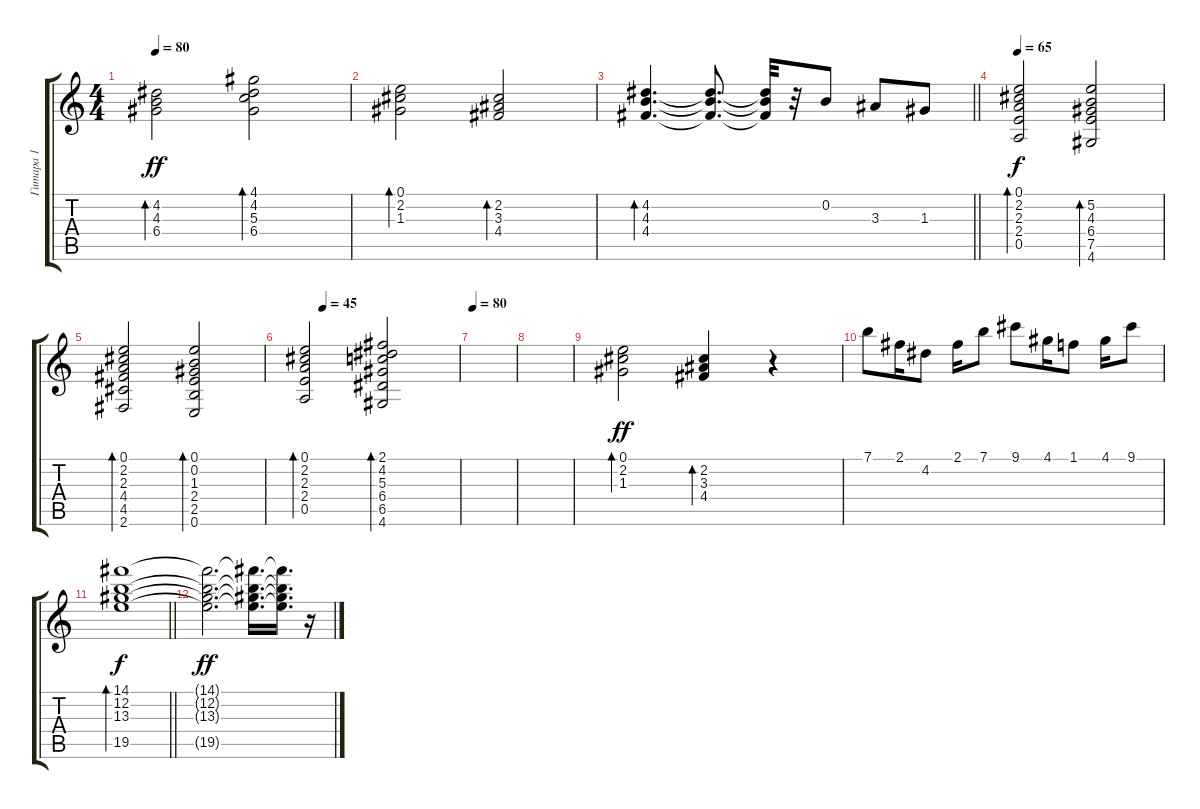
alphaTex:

\track ("Гитара 1" "Гитара 1") {instrument electricguitarjazz}
\staff {score tabs}
\tuning (E4 B3 G3 D3 A2 E2) {hide}
\ts (4 4)
\tempo 80
\clef g2
\ks c
(4.2 4.3 6.4).2{bd 120 dy ff} (4.1 4.2 5.3 6.4).2{bd 120} |
(0.1 2.2 1.3).2{bd 120} (2.2 3.3 4.4).2{bd 120} |
\barLineRight lightlight
(4.2 4.3 4.4).4{d bd 120} (4.2{t} 4.3{t} 4.4{t}).8{d} (4.2{t} 4.3{t} 4.4{t}).32 r.32 0.2.8{volume 13} 3.3.8 1.3.8 |
\tempo 65
(0.1 2.2 2.3 2.4 0.5).2{bd 120 dy f volume 13} (5.2 4.3 6.4 7.5 4.6).2{bd 120} |
(0.1 2.2 2.3 4.4 4.5 2.6).2{bd 120} (0.1 0.2 1.3 2.4 2.5 0.6).2{bd 120} |
\tempo (45 0.125)
(0.1 2.2 2.3 2.4 0.5).2{bd 120} (2.1 4.2 5.3 6.4 6.5 4.6).2{bd 120} |
\tempo 80
|
|
(0.1 2.2 1.3).2{bd 120 dy ff volume 10} (2.2 3.3 4.4).4{bd 120} r.4 |
7.1.8{volume 13} 2.1.16 4.2.8 2.1.16 7.1.8 9.1.8 4.1.16 1.1.8 4.1.16 9.1.8 |
\barLineRight lightlight
(14.1 12.2 13.3 19.5).1{bd 120 dy f} |
(14.1{t} 12.2{t} 13.3{t} 19.5{t}).2{d dy ff} (14.1{t} 12.2{t} 13.3{t} 19.5{t}).16{d} (14.1{t} 12.2{t} 13.3{t} 19.5{t}).16{d} r.16
